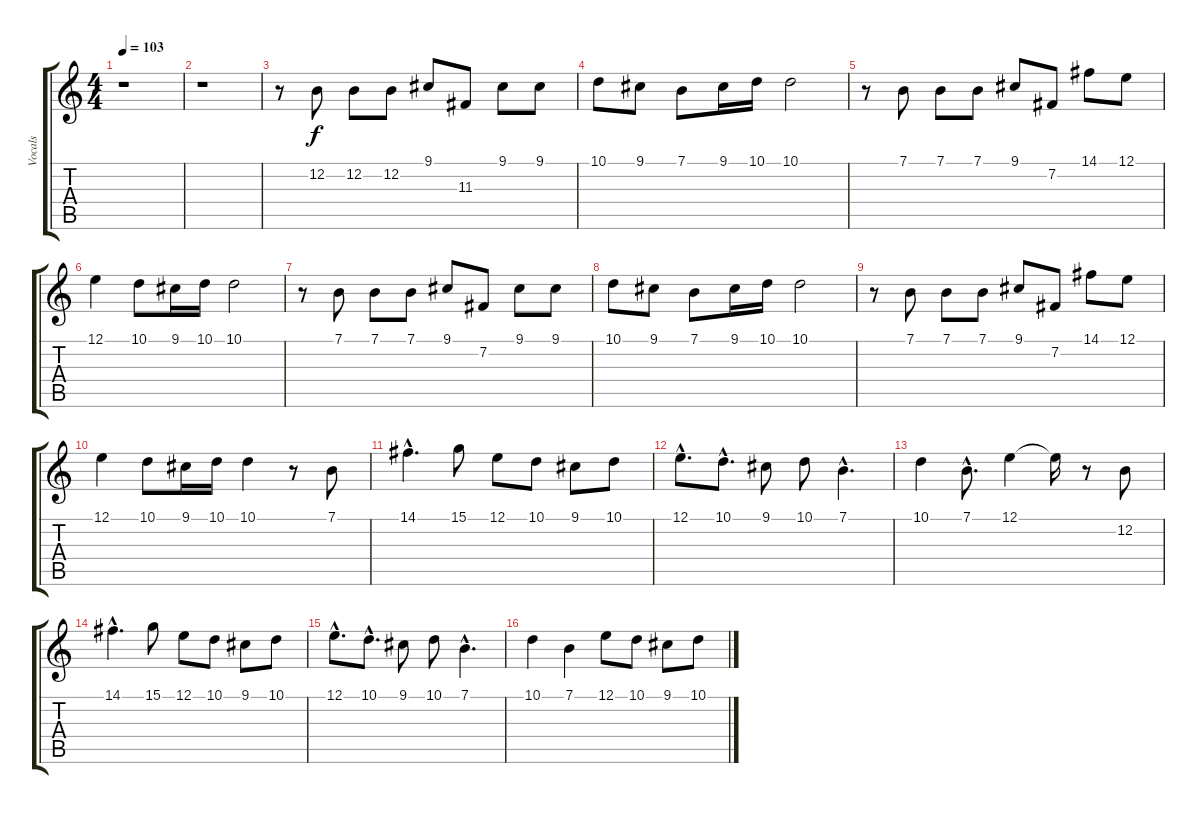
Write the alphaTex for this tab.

\track ("Vocals" "Vocals") {instrument tangoaccordion}
\staff {score tabs}
\tuning (E4 B3 G3 D3 A2 E2) {hide}
\ts (4 4)
\tempo 103
\clef g2
\ks c
r.1{dy f} |
r.1 |
r.8 12.2.8 12.2.8 12.2.8 9.1.8 11.3.8 9.1.8 9.1.8 |
10.1.8 9.1.8 7.1.8 9.1.16 10.1.16 10.1.2 |
r.8 7.1.8 7.1.8 7.1.8 9.1.8 7.2.8 14.1.8 12.1.8 |
12.1.4 10.1.8 9.1.16 10.1.16 10.1.2 |
r.8 7.1.8 7.1.8 7.1.8 9.1.8 7.2.8 9.1.8 9.1.8 |
10.1.8 9.1.8 7.1.8 9.1.16 10.1.16 10.1.2 |
r.8 7.1.8 7.1.8 7.1.8 9.1.8 7.2.8 14.1.8 12.1.8 |
12.1.4 10.1.8 9.1.16 10.1.16 10.1.4 r.8 7.1.8 |
14.1{hac}.4{d} 15.1.8 12.1.8 10.1.8 9.1.8 10.1.8 |
12.1{hac}.8{d} 10.1{hac}.8{d} 9.1.8 10.1.8 7.1{hac}.4{d} |
10.1.4 7.1{hac}.8{d} 12.1.4 12.1{t}.16 r.8 12.2.8 |
14.1{hac}.4{d} 15.1.8 12.1.8 10.1.8 9.1.8 10.1.8 |
12.1{hac}.8{d} 10.1{hac}.8{d} 9.1.8 10.1.8 7.1{hac}.4{d} |
10.1.4 7.1.4 12.1.8 10.1.8 9.1.8 10.1.8
